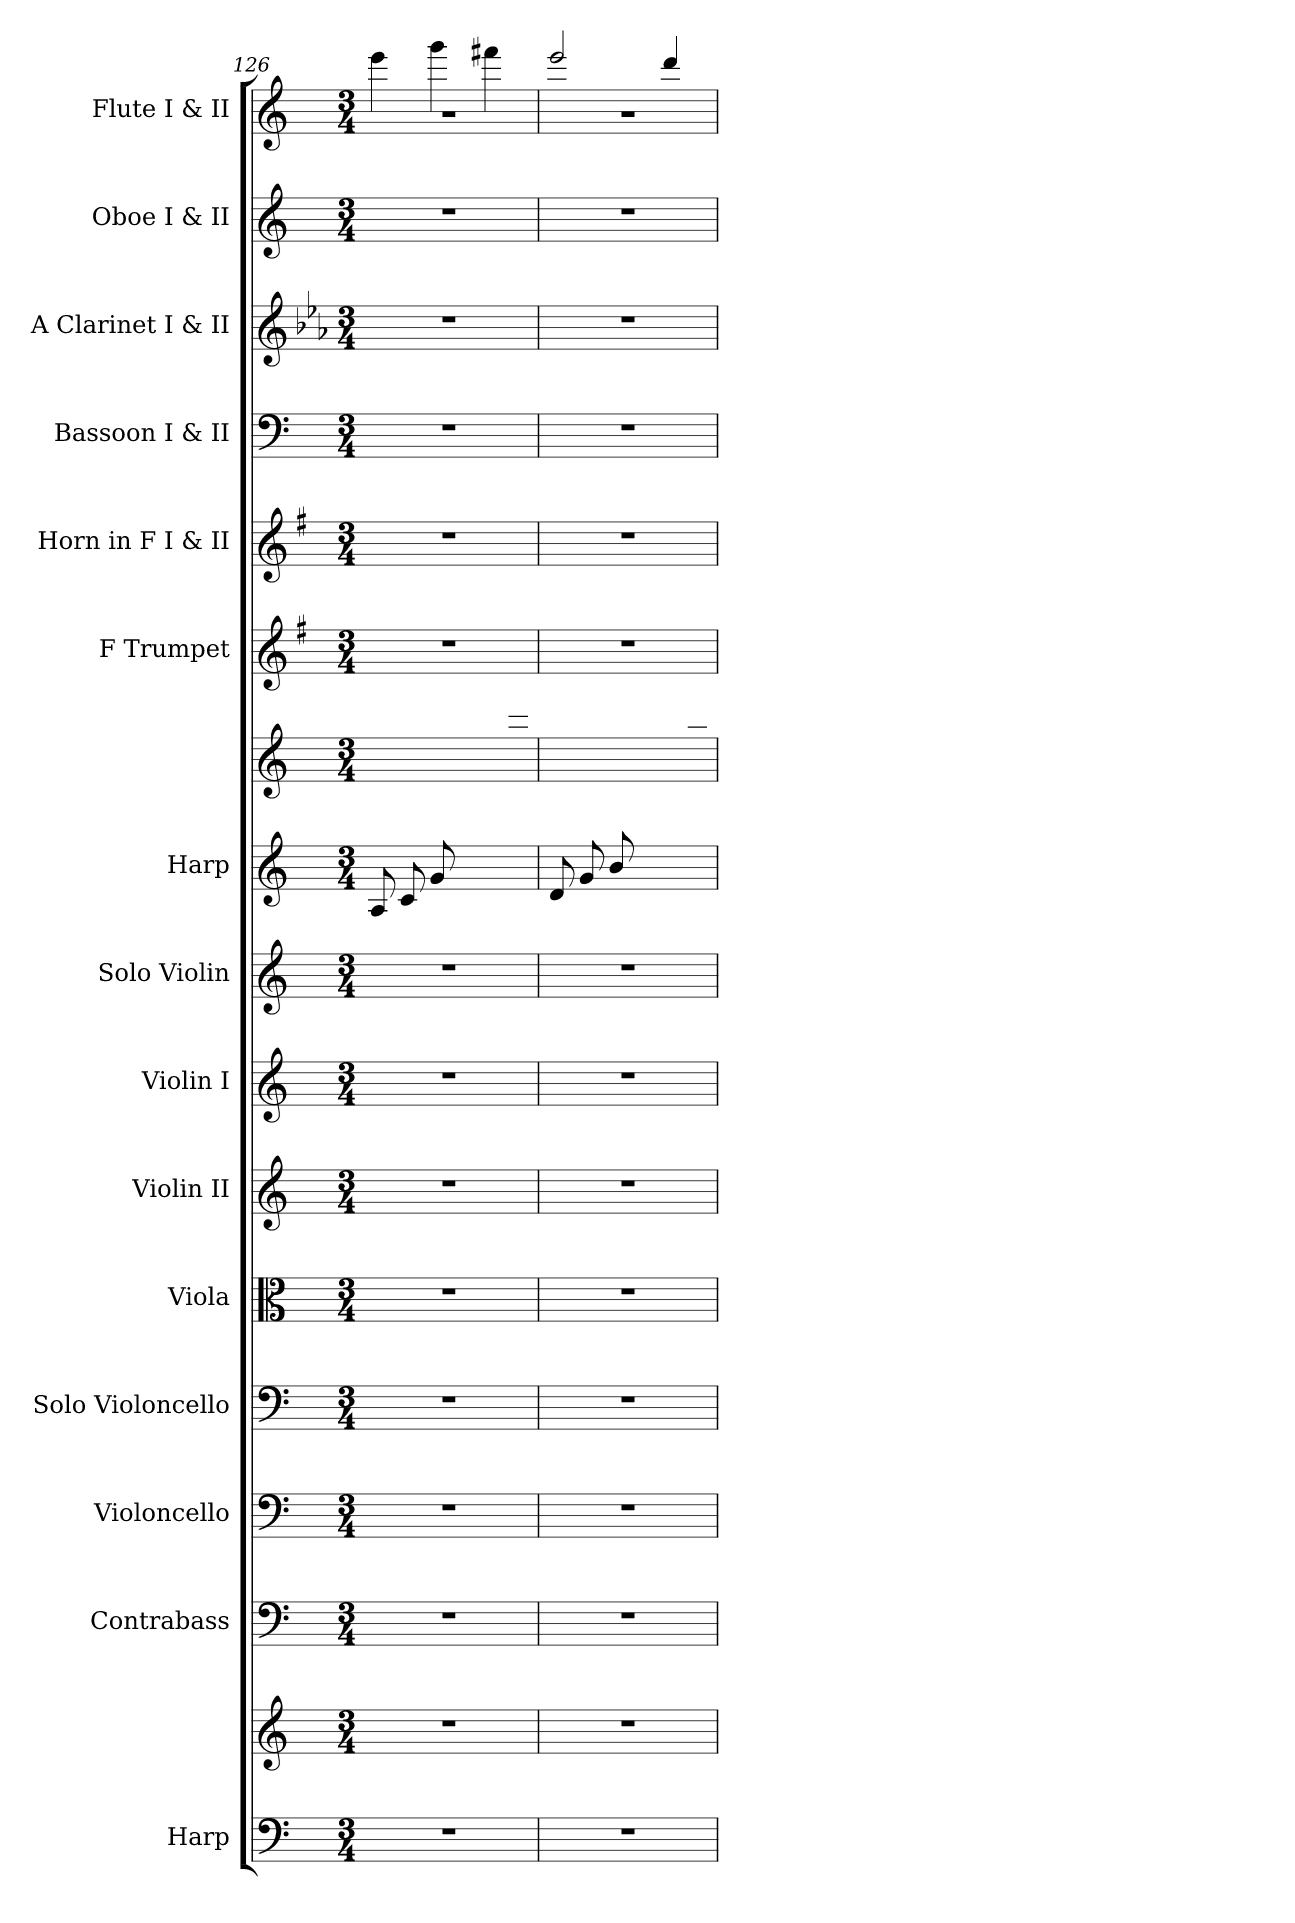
**kern	**kern	**kern	**kern	**kern	**kern	**kern	**kern	**kern	**kern	**kern	**kern	**kern	**kern	**kern	**kern	**kern
*part15	*part15	*part14	*part13	*part12	*part11	*part10	*part9	*part8	*part7	*part7	*part6	*part5	*part4	*part3	*part2	*part1
*staff17	*staff16	*staff15	*staff14	*staff13	*staff12	*staff11	*staff10	*staff9	*staff8	*staff7	*staff6	*staff5	*staff4	*staff3	*staff2	*staff1
*I"Harp	*	*I"Contrabass	*I"Violoncello	*I"Solo Violoncello	*I"Viola	*I"Violin II	*I"Violin I	*I"Solo Violin	*I"Harp	*	*I"F Trumpet	*I"Horn in F I &amp; II	*I"Bassoon I &amp; II	*I"A Clarinet I &amp; II	*I"Oboe I &amp; II	*I"Flute I &amp; II
*I'Hrp.	*	*I'Cb.	*I'Vc.	*I'Vc.	*I'Vla.	*I'Vln.	*I'Vln.	*I'Vln.	*I'Hrp.	*	*I'F Tpt.	*	*I'Bsn.	*I'A Cl.	*I'Ob.	*I'Fl.
*clefF4	*clefG2	*clefF4	*clefF4	*clefF4	*clefC3	*clefG2	*clefG2	*clefG2	*clefG2	*clefG2	*clefG2	*clefG2	*clefF4	*clefG2	*clefG2	*clefG2
*	*	*ITrd7c12	*	*	*	*	*	*	*	*	*ITrd-3c-5	*ITrd4c7	*	*ITrd2c3	*	*
*k[]	*k[]	*k[]	*k[]	*k[]	*k[]	*k[]	*k[]	*k[]	*k[]	*k[]	*k[]	*k[]	*k[]	*k[]	*k[]	*k[]
*M3/4	*M3/4	*M3/4	*M3/4	*M3/4	*M3/4	*M3/4	*M3/4	*M3/4	*M3/4	*M3/4	*M3/4	*M3/4	*M3/4	*M3/4	*M3/4	*M3/4
=126	=126	=126	=126	=126	=126	=126	=126	=126	=126	=126	=126	=126	=126	=126	=126	=126
*	*	*	*	*	*	*	*	*	*	*^	*	*	*	*	*	*^
2.r	2.r	2.r	2.r	2.r	2.r	2.r	2.r	2.r	(>8A/L	2.ryy	4.ryy	2.r	2.r	2.r	2.r	2.r	4eee\	2.r
.	.	.	.	.	.	.	.	.	8c/	.	.	.	.	.	.	.	.	.
.	.	.	.	.	.	.	.	.	8g/	.	.	.	.	.	.	.	4ggg\	.
.	.	.	.	.	.	.	.	.	4.ryy	.	8ee\	.	.	.	.	.	.	.
.	.	.	.	.	.	.	.	.	.	.	8gg\	.	.	.	.	.	4fff#X\	.
.	.	.	.	.	.	.	.	.	.	.	8ccc\J)	.	.	.	.	.	.	.
!!LO:PB:g=z	!!
=127	=127	=127	=127	=127	=127	=127	=127	=127	=127	=127	=127	=127	=127	=127	=127	=127	=127	=127
2.r	2.r	2.r	2.r	2.r	2.r	2.r	2.r	2.r	(>8d/L	2.ryy	4.ryy	2.r	2.r	2.r	2.r	2.r	2eee/	2.r
.	.	.	.	.	.	.	.	.	8g/	.	.	.	.	.	.	.	.	.
.	.	.	.	.	.	.	.	.	8b/	.	.	.	.	.	.	.	.	.
.	.	.	.	.	.	.	.	.	4.ryy	.	8ee\	.	.	.	.	.	.	.
.	.	.	.	.	.	.	.	.	.	.	8gg\	.	.	.	.	.	4ddd/	.
.	.	.	.	.	.	.	.	.	.	.	8bb\J)	.	.	.	.	.	.	.
*	*	*	*	*	*	*	*	*	*	*v	*v	*	*	*	*	*	*v	*v
=	=	=	=	=	=	=	=	=	=	=	=	=	=	=	=	=
*-	*-	*-	*-	*-	*-	*-	*-	*-	*-	*-	*-	*-	*-	*-	*-	*-
